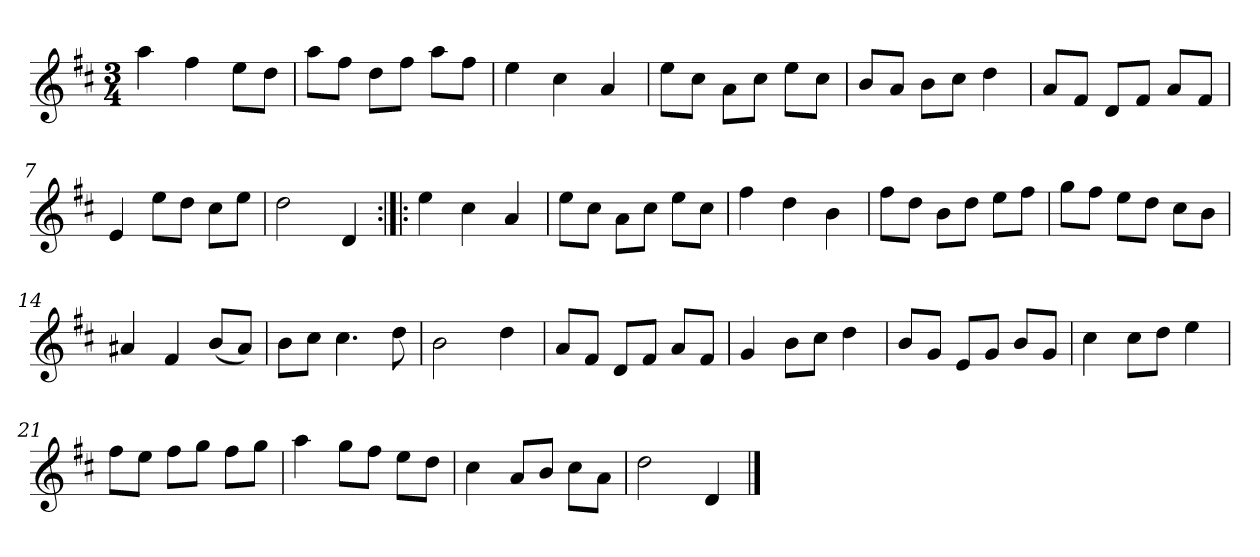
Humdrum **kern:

**kern
*part1
*staff1
*clefG2
*k[f#c#]
*D:
*M3/4
*MM120
=1
4aa
4ff#
8ee\L
8dd\J
=2
8aa\L
8ff#\J
8dd\L
8ff#\J
8aa\L
8ff#\J
=3
4ee
4cc#
4a
=4
8ee\L
8cc#\J
8a\L
8cc#\J
8ee\L
8cc#\J
=5
8b/L
8a/J
8b\L
8cc#\J
4dd
=6
8a/L
8f#/J
8d/L
8f#/J
8a/L
8f#/J
=7
4e
8ee\L
8dd\J
8cc#\L
8ee\J
=8
2dd
4d
=9:|!|:
4ee
4cc#
4a
=10
8ee\L
8cc#\J
8a\L
8cc#\J
8ee\L
8cc#\J
=11
4ff#
4dd
4b
=12
8ff#\L
8dd\J
8b\L
8dd\J
8ee\L
8ff#\J
=13
8gg\L
8ff#\J
8ee\L
8dd\J
8cc#\L
8b\J
=14
4a#X
4f#
(8b/L
8a#/J)
=15
8b\L
8cc#\J
4.cc#
8dd
=16
2b
4dd
=17
8a/L
8f#/J
8d/L
8f#/J
8a/L
8f#/J
=18
4g
8b\L
8cc#\J
4dd
=19
8b/L
8g/J
8e/L
8g/J
8b/L
8g/J
=20
4cc#
8cc#\L
8dd\J
4ee
=21
8ff#\L
8ee\J
8ff#\L
8gg\J
8ff#\L
8gg\J
=22
4aa
8gg\L
8ff#\J
8ee\L
8dd\J
=23
4cc#
8a/L
8b/J
8cc#\L
8a\J
=24
2dd
4d
==
*-
